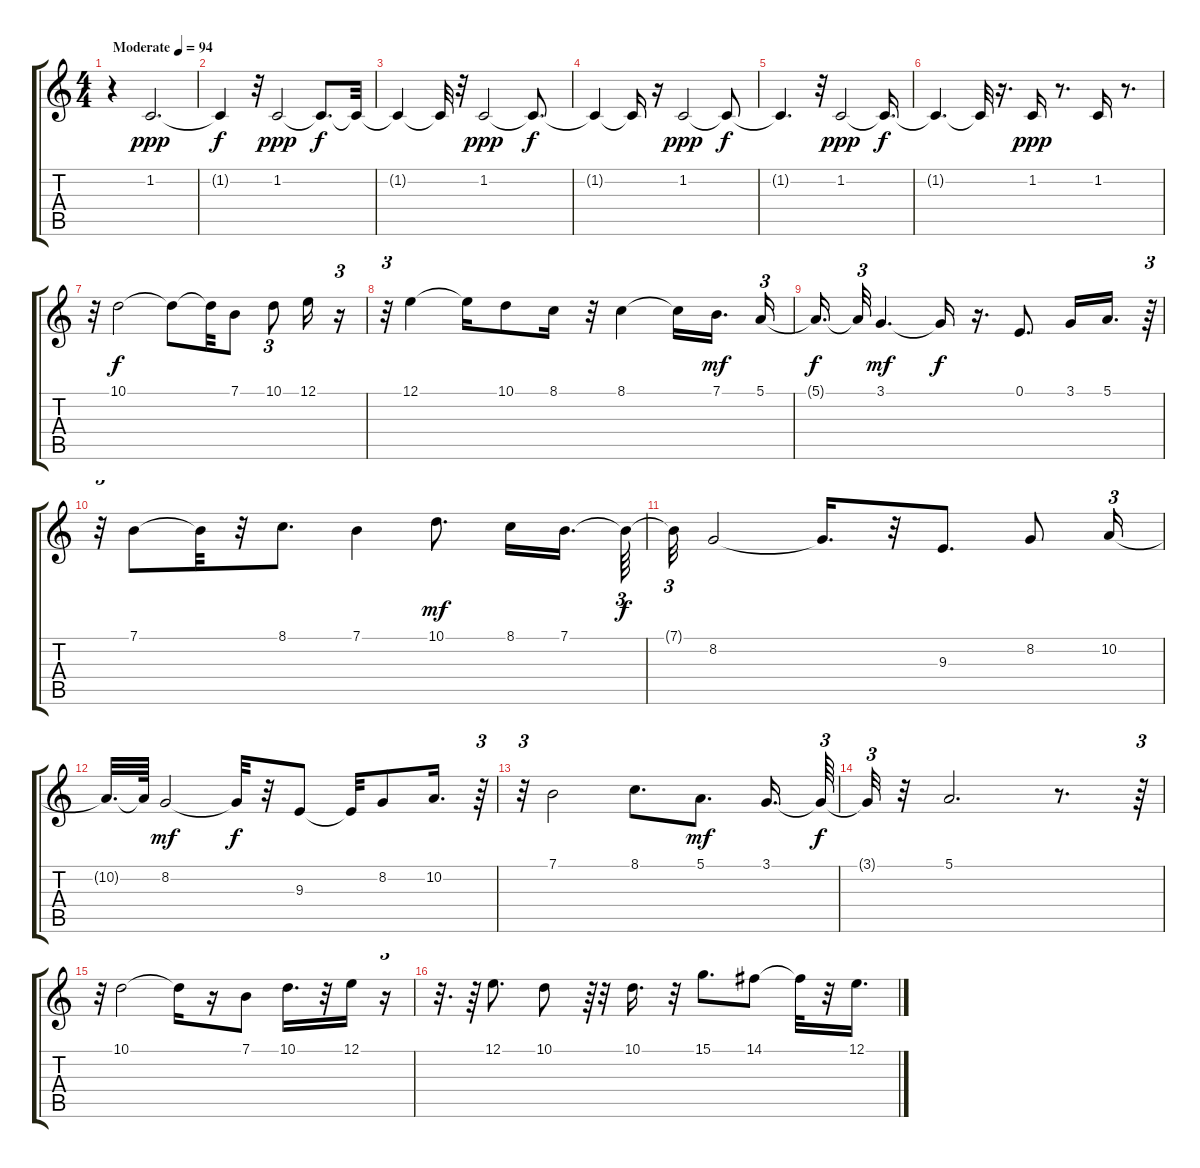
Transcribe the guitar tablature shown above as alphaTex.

\track "" {instrument clarinet}
\staff {score tabs}
\tuning (E4 B3 G3 D3 A2 E2) {hide}
\ts (4 4)
\tempo (94 "Moderate")
\clef g2
\ks c
r.4{dy ppp instrument clarinet} 1.2.2{d volume 0} |
1.2{t}.4{dy f} r.32 1.2.2{dy ppp volume 0 balance 8 instrument clarinet} 1.2{t}.8{d dy f} 1.2{t}.32 |
1.2{t}.4 1.2{t}.32 r.32 1.2.2{dy ppp} 1.2{t}.8{d dy f} |
1.2{t}.4 1.2{t}.16 r.16 1.2.2{dy ppp} 1.2{t}.8{dy f} |
1.2{t}.4{d} r.32 1.2.2{dy ppp} 1.2{t}.16{d dy f} |
1.2{t}.4{d} 1.2{t}.32 r.16{d} 1.2.16{dy ppp} r.8{d} 1.2.16 r.8{d} |
r.32 10.1.2{dy f volume 11} 10.1{t}.8 10.1{t}.32 7.1.8 10.1.8{tu (3 2)} 12.1.16 r.16{tu (3 2)} |
r.32{tu (3 2)} 12.1.4 12.1{t}.16 10.1.8 8.1.16 r.32 8.1.4 8.1{t}.16 7.1.16{d dy mf beam splitsecondary} 5.1.16{tu (3 2)} |
5.1{t}.16{d dy f} 5.1{t}.32{tu (3 2)} 3.1.4{d dy mf} 3.1{t}.16{dy f} r.16{d} 0.1.8{d} 3.1.16 5.1.16{d} r.64{tu (3 2)} |
r.32{tu (3 2)} 7.1.8 7.1{t}.32 r.32 8.1.8{d} 7.1.4 10.1.8{d dy mf} 8.1.16 7.1.16{d beam splitsecondary} 7.1{t}.64{tu (3 2) dy f} |
7.1{t}.32{tu (3 2)} 8.2.2 8.2{t}.16{d} r.32 9.3.8{d} 8.2.8 10.2.16{tu (3 2)} |
10.2{t}.32{d} 10.2{t}.64 8.2.2{dy mf} 8.2{t}.32{dy f} r.32 9.3.8 9.3{t}.32 8.2.8 10.2.16{d} r.64{tu (3 2)} |
r.32{tu (3 2)} 7.1.2 8.1.8{d} 5.1.8{d dy mf} 3.1.16{d} 3.1{t}.64{tu (3 2) dy f} |
3.1{t}.32{tu (3 2)} r.32 5.1.2{d} r.8{d} r.64{tu (3 2)} |
r.32{tu (3 2)} 10.1.2 10.1{t}.16 r.16 7.1.8 10.1.16{d} r.32 12.1.16 r.16{tu (3 2)} |
r.32{d} r.64 12.1.8{d} 10.1.8 r.64{tu (3 2)} r.32 10.1.16{d} r.32 15.1.8{d} 14.1.8 14.1{t}.32 r.32 12.1.16{d}
